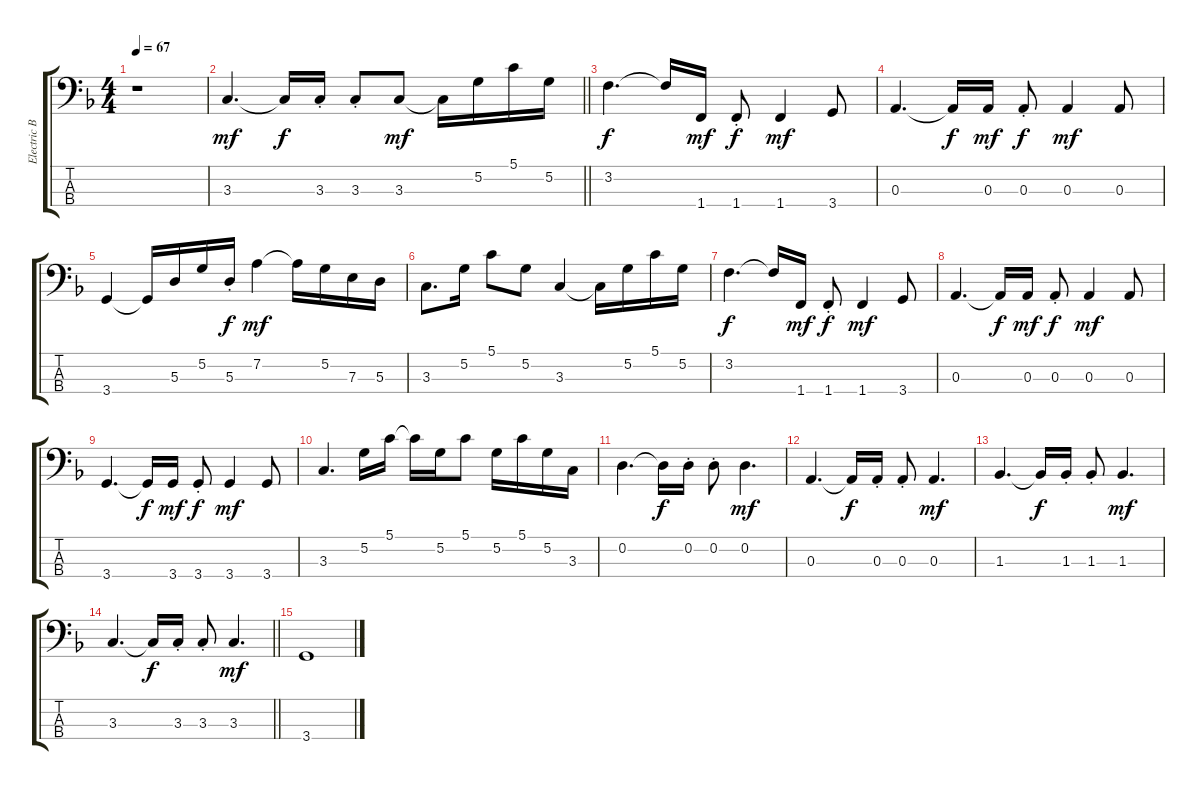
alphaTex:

\track ("Electric Bass" "Electric B") {instrument electricbassfinger}
\staff {score tabs}
\tuning (G2 D2 A1 E1) {hide}
\ts (4 4)
\tempo 67
\clef f4
\ks dminor
r.1{dy mf instrument electricbassfinger} |
\barLineRight lightlight
3.3.4{d} 3.3{t}.16{dy f} 3.3{st}.16 3.3{st}.8 3.3.8{dy mf} 3.3{t}.16 5.2.16 5.1.16 5.2.16 |
3.2.4{d dy f} 3.2{t}.16 1.4.16{dy mf} 1.4{st}.8{dy f} 1.4.4{dy mf} 3.4.8 |
0.3.4{d} 0.3{t}.16{dy f} 0.3.16{dy mf} 0.3{st}.8{dy f} 0.3.4{dy mf} 0.3.8 |
3.4.4 3.4{t}.16 5.3.16 5.2.16 5.3{st}.16{dy f} 7.2.4{dy mf} 7.2{t}.16 5.2.16 7.3.16 5.3.16 |
3.3.8{d} 5.2.16 5.1.8 5.2.8 3.3.4 3.3{t}.16 5.2.16 5.1.16 5.2.16 |
3.2.4{d dy f} 3.2{t}.16 1.4.16{dy mf} 1.4{st}.8{dy f} 1.4.4{dy mf} 3.4.8 |
0.3.4{d} 0.3{t}.16{dy f} 0.3.16{dy mf} 0.3{st}.8{dy f} 0.3.4{dy mf} 0.3.8 |
3.4.4{d} 3.4{t}.16{dy f} 3.4.16{dy mf} 3.4{st}.8{dy f} 3.4.4{dy mf} 3.4.8 |
3.3.4{d} 5.2.16 5.1.16 5.1{t}.16 5.2.16 5.1.8 5.2.16 5.1.16 5.2.16 3.3.16 |
0.2.4{d} 0.2{t}.16{dy f} 0.2{st}.16 0.2{st}.8 0.2.4{d dy mf} |
0.3.4{d} 0.3{t}.16{dy f} 0.3{st}.16 0.3{st}.8 0.3.4{d dy mf} |
1.3.4{d} 1.3{t}.16{dy f} 1.3{st}.16 1.3{st}.8 1.3.4{d dy mf} |
\barLineRight lightlight
3.3.4{d} 3.3{t}.16{dy f} 3.3{st}.16 3.3{st}.8 3.3.4{d dy mf} |
3.4.1
